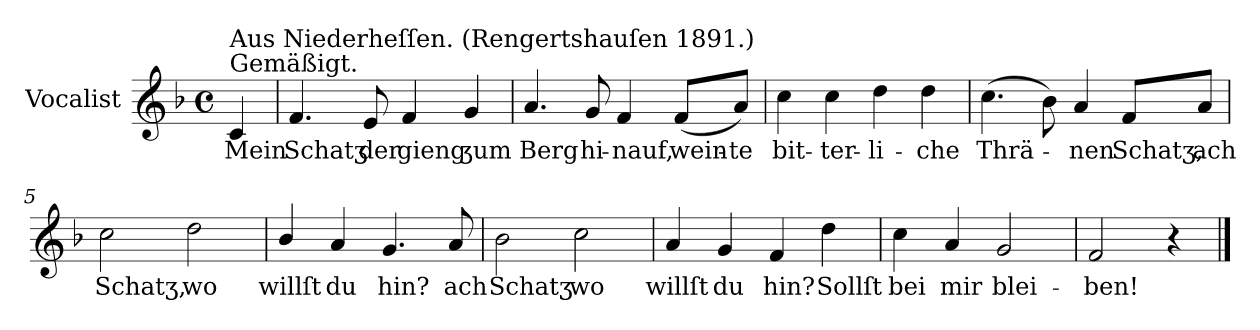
**kern	**text
*part1	*part1
*staff1	*staff1
*I"Vocalist	*
*k[b-]	*
*F:	*
*M4/4	*
*met(c)	*
=	=
!LO:TX:a:t=Gemäßigt.	!
!LO:TX:a:t=Aus Niederheſſen. (Rengertshauſen 1891.)	!
4c	Mein
=1	=1
4.f	Schatʒ
8e	der
4f	gieng
4g	ʒum
=2	=2
4.a	Berg
8g	hi-
4f	-nauf,
(8fL	wein-
8aJ)	-te
=3	=3
4cc	bit-
4cc	-ter-
4dd	-li-
4dd	-che
=4	=4
(4.cc	Thrä-
8b-)	.
4a	-nen
8fL	Schatʒ,
8aJ	ach
=5	=5
2cc	Schatʒ,
2dd	wo
=6	=6
4b-/	willſt
4a	du
4.g	hin?
8a	ach
=7	=7
2b-	Schatʒ
2cc	wo
=8	=8
4a	willſt
4g	du
4f	hin?
4dd	Sollſt
=9	=9
4cc	bei
4a	mir
2g	blei-
=10	=10
2f	-ben!
4r	.
==	==
*-	*-
